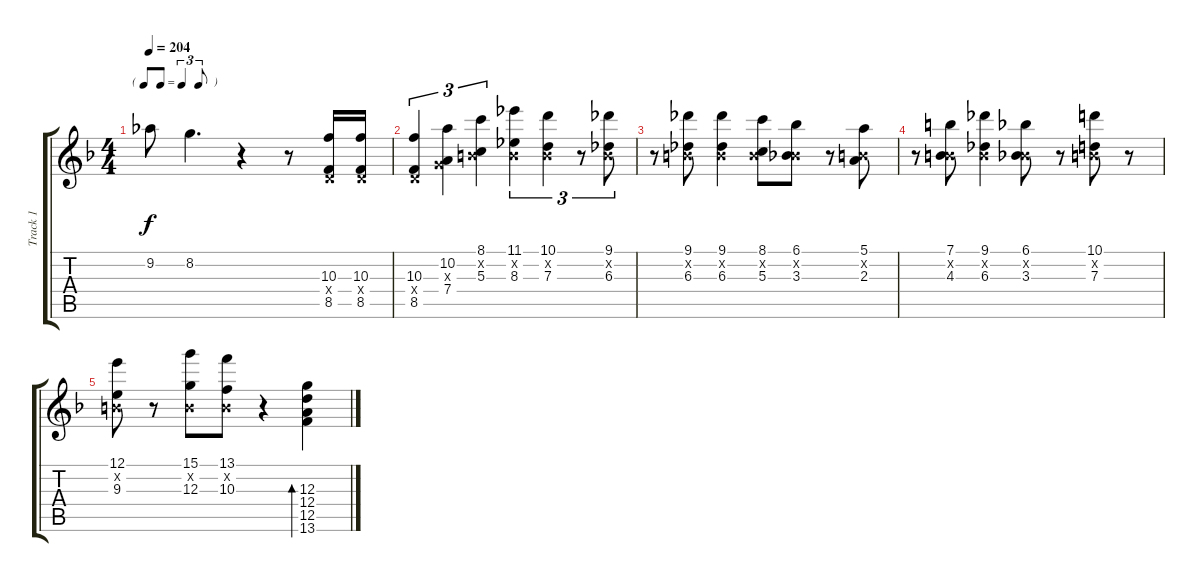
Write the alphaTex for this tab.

\track ("Track 1" "Track 1") {instrument acousticguitarsteel}
\staff {score tabs}
\tuning (E4 B3 G3 D3 A2 E2) {hide}
\ts (4 4)
\tf triplet8th
\tempo 204
\clef g2
\ks f
9.2.8{dy f} 8.2.4{d} r.4 r.8 (10.3 0.4{x} 8.5).16 (10.3 0.4{x} 8.5).16 |
(10.3 0.4{x} 8.5).4{tu (3 2)} (10.2 0.3{x} 7.4).4{tu (3 2)} (8.1 0.2{x} 5.3).4{tu (3 2)} (11.1 0.2{x} 8.3).4{tu (3 2)} (10.1 0.2{x} 7.3).4{tu (3 2)} r.8{tu (3 2)} (9.1 0.2{x} 6.3).8{tu (3 2)} |
r.8 (9.1 0.2{x} 6.3).8 (9.1 0.2{x} 6.3).4 (8.1 0.2{x} 5.3).8 (6.1 0.2{x} 3.3).8 r.8 (5.1 0.2{x} 2.3).8 |
r.8 (7.1 0.2{x} 4.3).8 (9.1 0.2{x} 6.3).4 (6.1 0.2{x} 3.3).8 r.8 (10.1 0.2{x} 7.3).8 r.8 |
(12.1 0.2{x} 9.3).8 r.8 (15.1 0.2{x} 12.3).8 (13.1 0.2{x} 10.3).8 r.4 (12.3 12.4 12.5 13.6).4{bd 480}
